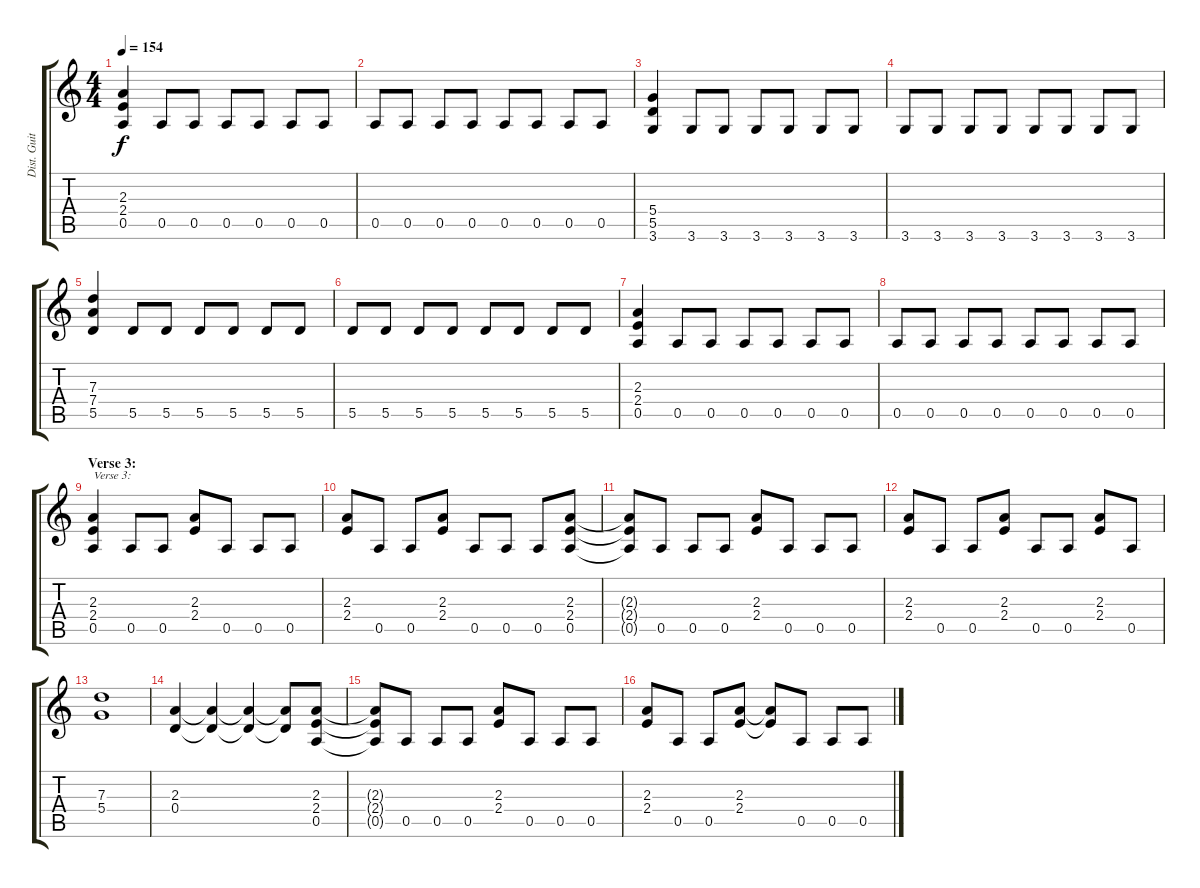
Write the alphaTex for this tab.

\track ("Dist. Guitar 2" "Dist. Guit") {instrument distortionguitar}
\staff {score tabs}
\tuning (E4 B3 G3 D3 A2 E2) {hide}
\ts (4 4)
\tempo 154
\clef g2
\ks c
(2.3 2.4 0.5).4{dy f} 0.5.8 0.5.8 0.5.8 0.5.8 0.5.8 0.5.8 |
0.5.8 0.5.8 0.5.8 0.5.8 0.5.8 0.5.8 0.5.8 0.5.8 |
(5.4 5.5 3.6).4 3.6.8 3.6.8 3.6.8 3.6.8 3.6.8 3.6.8 |
3.6.8 3.6.8 3.6.8 3.6.8 3.6.8 3.6.8 3.6.8 3.6.8 |
(7.3 7.4 5.5).4 5.5.8 5.5.8 5.5.8 5.5.8 5.5.8 5.5.8 |
5.5.8 5.5.8 5.5.8 5.5.8 5.5.8 5.5.8 5.5.8 5.5.8 |
(2.3 2.4 0.5).4 0.5.8 0.5.8 0.5.8 0.5.8 0.5.8 0.5.8 |
0.5.8 0.5.8 0.5.8 0.5.8 0.5.8 0.5.8 0.5.8 0.5.8 |
\section ("" "Verse 3:")
(2.3 2.4 0.5).4{txt "Verse 3:"} 0.5.8 0.5.8 (2.3 2.4).8 0.5.8 0.5.8 0.5.8 |
(2.3 2.4).8 0.5.8 0.5.8 (2.3 2.4).8 0.5.8 0.5.8 0.5.8 (2.3 2.4 0.5).8 |
(2.3{t} 2.4{t} 0.5{t}).8 0.5.8 0.5.8 0.5.8 (2.3 2.4).8 0.5.8 0.5.8 0.5.8 |
(2.3 2.4).8 0.5.8 0.5.8 (2.3 2.4).8 0.5.8 0.5.8 (2.3 2.4).8 0.5.8 |
(7.3 5.4).1 |
(2.3 0.4).4 (2.3{t} 0.4{t}).4 (2.3{t} 0.4{t}).4 (2.3{t} 0.4{t}).8 (2.3 2.4 0.5).8 |
(2.3{t} 2.4{t} 0.5{t}).8 0.5.8 0.5.8 0.5.8 (2.3 2.4).8 0.5.8 0.5.8 0.5.8 |
(2.3 2.4).8 0.5.8 0.5.8 (2.3 2.4).8 (2.3{t} 2.4{t}).8 0.5.8 0.5.8 0.5.8
